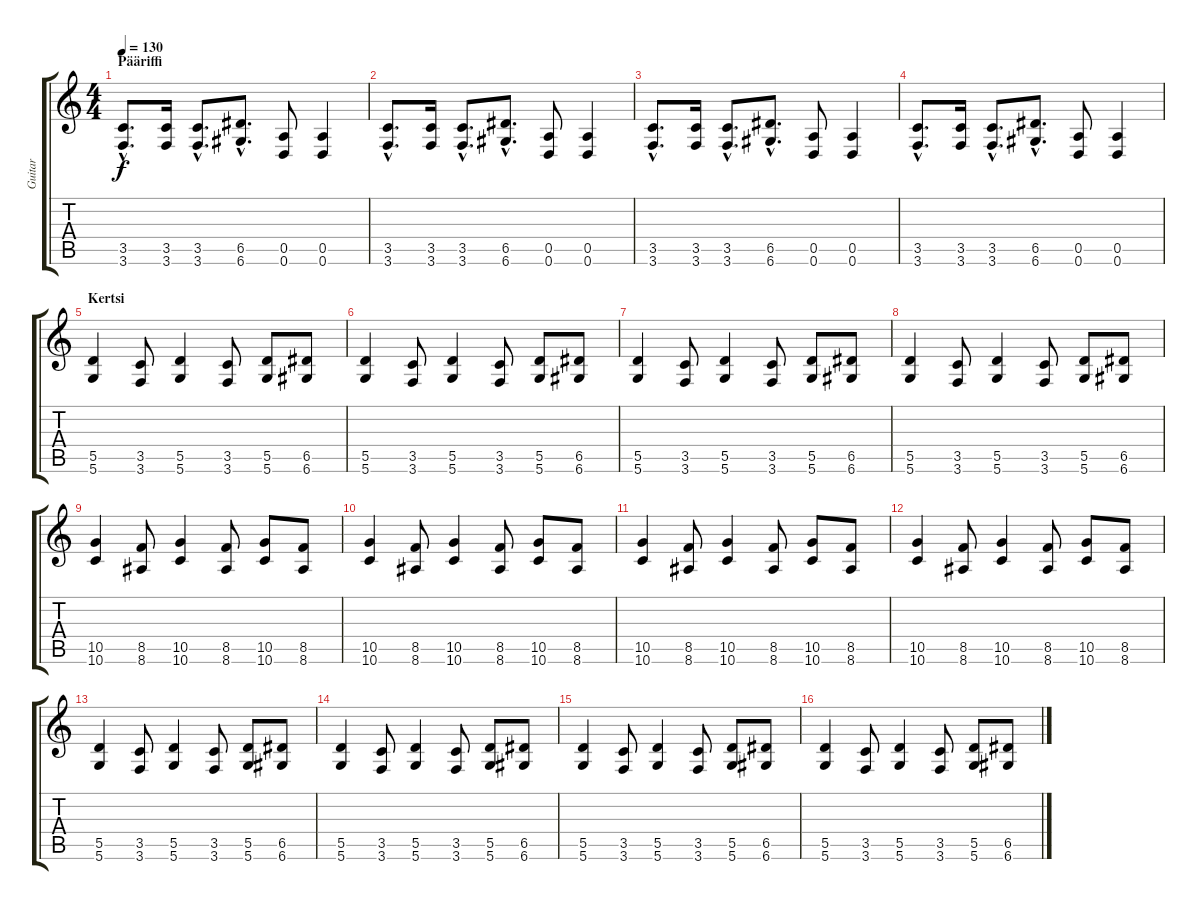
\track ("Guitar" "Guitar") {instrument overdrivenguitar}
\staff {score tabs}
\tuning (E4 B3 G3 D3 A2 D2) {hide}
\ts (4 4)
\section ("" "Pääriffi")
\tempo 130
\clef g2
\ks c
(3.5{hac} 3.6{hac}).8{d dy f} (3.5 3.6).16 (3.5{hac} 3.6{hac}).8{d} (6.5{hac} 6.6{hac}).8{d} (0.5 0.6).8 (0.5 0.6).4 |
(3.5{hac} 3.6{hac}).8{d} (3.5 3.6).16 (3.5{hac} 3.6{hac}).8{d} (6.5{hac} 6.6{hac}).8{d} (0.5 0.6).8 (0.5 0.6).4 |
(3.5{hac} 3.6{hac}).8{d} (3.5 3.6).16 (3.5{hac} 3.6{hac}).8{d} (6.5{hac} 6.6{hac}).8{d} (0.5 0.6).8 (0.5 0.6).4 |
(3.5{hac} 3.6{hac}).8{d} (3.5 3.6).16 (3.5{hac} 3.6{hac}).8{d} (6.5{hac} 6.6{hac}).8{d} (0.5 0.6).8 (0.5 0.6).4 |
\section ("" "Kertsi")
(5.5 5.6).4 (3.5 3.6).8 (5.5 5.6).4 (3.5 3.6).8 (5.5 5.6).8 (6.5 6.6).8 |
(5.5 5.6).4 (3.5 3.6).8 (5.5 5.6).4 (3.5 3.6).8 (5.5 5.6).8 (6.5 6.6).8 |
(5.5 5.6).4 (3.5 3.6).8 (5.5 5.6).4 (3.5 3.6).8 (5.5 5.6).8 (6.5 6.6).8 |
(5.5 5.6).4 (3.5 3.6).8 (5.5 5.6).4 (3.5 3.6).8 (5.5 5.6).8 (6.5 6.6).8 |
(10.5 10.6).4 (8.5 8.6).8 (10.5 10.6).4 (8.5 8.6).8 (10.5 10.6).8 (8.5 8.6).8 |
(10.5 10.6).4 (8.5 8.6).8 (10.5 10.6).4 (8.5 8.6).8 (10.5 10.6).8 (8.5 8.6).8 |
(10.5 10.6).4 (8.5 8.6).8 (10.5 10.6).4 (8.5 8.6).8 (10.5 10.6).8 (8.5 8.6).8 |
(10.5 10.6).4 (8.5 8.6).8 (10.5 10.6).4 (8.5 8.6).8 (10.5 10.6).8 (8.5 8.6).8 |
(5.5 5.6).4 (3.5 3.6).8 (5.5 5.6).4 (3.5 3.6).8 (5.5 5.6).8 (6.5 6.6).8 |
(5.5 5.6).4 (3.5 3.6).8 (5.5 5.6).4 (3.5 3.6).8 (5.5 5.6).8 (6.5 6.6).8 |
(5.5 5.6).4 (3.5 3.6).8 (5.5 5.6).4 (3.5 3.6).8 (5.5 5.6).8 (6.5 6.6).8 |
(5.5 5.6).4 (3.5 3.6).8 (5.5 5.6).4 (3.5 3.6).8 (5.5 5.6).8 (6.5 6.6).8
